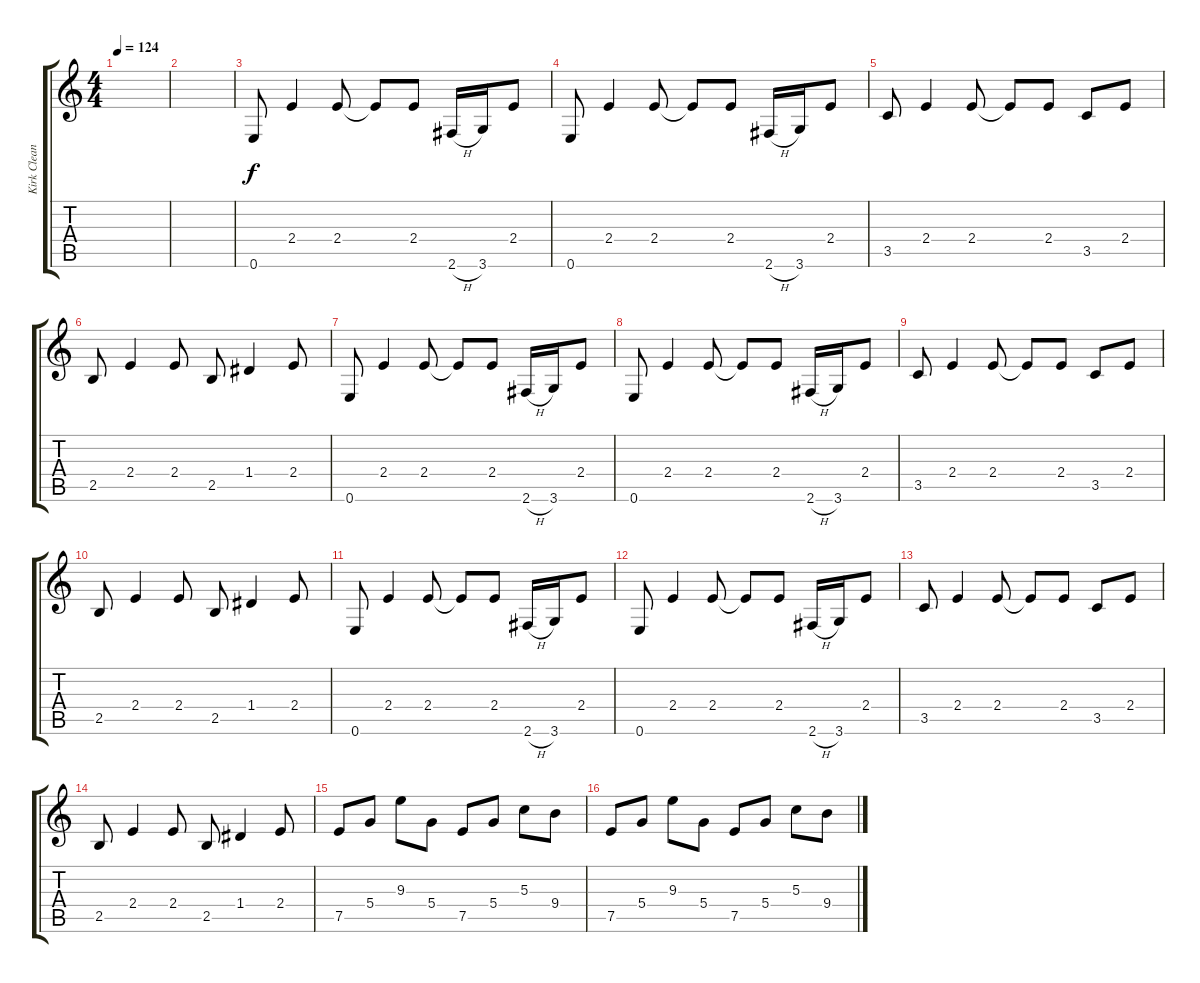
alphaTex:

\track ("Kirk Clean" "Kirk Clean") {instrument electricguitarclean}
\staff {score tabs}
\tuning (E4 B3 G3 D3 A2 E2) {hide}
\ts (4 4)
\tempo 124
\clef g2
\ks c
|
|
0.6.8 2.4.4 2.4.8 2.4{t}.8 2.4.8 2.6{h}.16 3.6.16 2.4.8 |
0.6.8 2.4.4 2.4.8 2.4{t}.8 2.4.8 2.6{h}.16 3.6.16 2.4.8 |
3.5.8 2.4.4 2.4.8 2.4{t}.8 2.4.8 3.5.8 2.4.8 |
2.5.8 2.4.4 2.4.8 2.5.8 1.4.4 2.4.8 |
0.6.8 2.4.4 2.4.8 2.4{t}.8 2.4.8 2.6{h}.16 3.6.16 2.4.8 |
0.6.8 2.4.4 2.4.8 2.4{t}.8 2.4.8 2.6{h}.16 3.6.16 2.4.8 |
3.5.8 2.4.4 2.4.8 2.4{t}.8 2.4.8 3.5.8 2.4.8 |
2.5.8 2.4.4 2.4.8 2.5.8 1.4.4 2.4.8 |
0.6.8 2.4.4 2.4.8 2.4{t}.8 2.4.8 2.6{h}.16 3.6.16 2.4.8 |
0.6.8 2.4.4 2.4.8 2.4{t}.8 2.4.8 2.6{h}.16 3.6.16 2.4.8 |
3.5.8 2.4.4 2.4.8 2.4{t}.8 2.4.8 3.5.8 2.4.8 |
2.5.8 2.4.4 2.4.8 2.5.8 1.4.4 2.4.8 |
7.5.8 5.4.8 9.3.8 5.4.8 7.5.8 5.4.8 5.3.8 9.4.8 |
7.5.8 5.4.8 9.3.8 5.4.8 7.5.8 5.4.8 5.3.8 9.4.8
